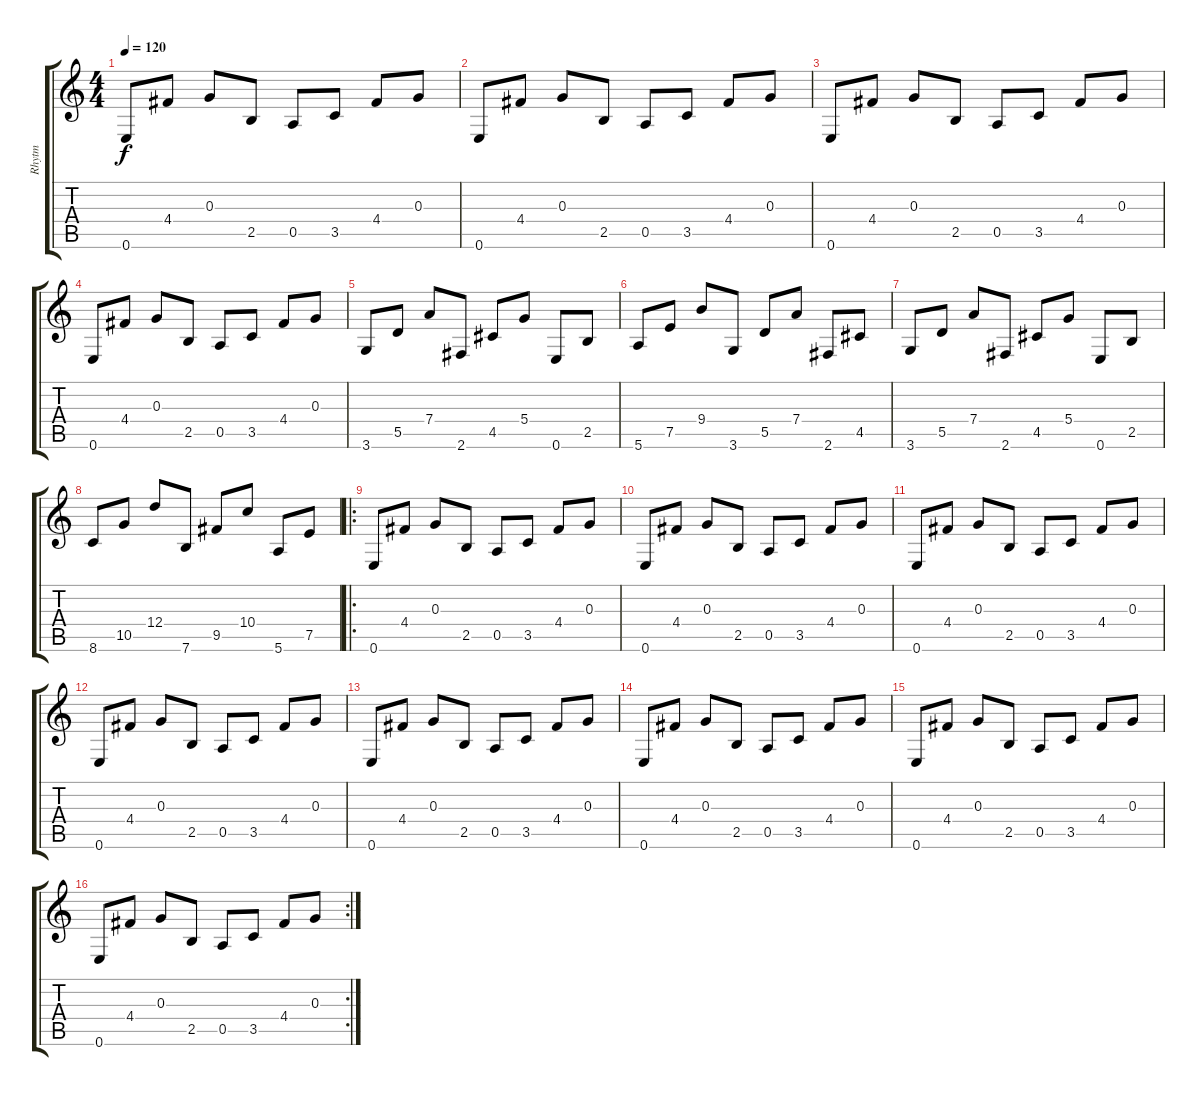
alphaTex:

\track ("Rhytm" "Rhytm") {instrument acousticguitarsteel}
\staff {score tabs}
\tuning (E4 B3 G3 D3 A2 E2) {hide}
\ts (4 4)
\tempo 120
\clef g2
\ks c
0.6.8{dy f} 4.4.8 0.3.8 2.5.8 0.5.8 3.5.8 4.4.8 0.3.8 |
0.6.8 4.4.8 0.3.8 2.5.8 0.5.8 3.5.8 4.4.8 0.3.8 |
0.6.8 4.4.8 0.3.8 2.5.8 0.5.8 3.5.8 4.4.8 0.3.8 |
0.6.8 4.4.8 0.3.8 2.5.8 0.5.8 3.5.8 4.4.8 0.3.8 |
3.6.8 5.5.8 7.4.8 2.6.8 4.5.8 5.4.8 0.6.8 2.5.8 |
5.6.8 7.5.8 9.4.8 3.6.8 5.5.8 7.4.8 2.6.8 4.5.8 |
3.6.8 5.5.8 7.4.8 2.6.8 4.5.8 5.4.8 0.6.8 2.5.8 |
8.6.8 10.5.8 12.4.8 7.6.8 9.5.8 10.4.8 5.6.8 7.5.8 |
\ro
0.6.8 4.4.8 0.3.8 2.5.8 0.5.8 3.5.8 4.4.8 0.3.8 |
0.6.8 4.4.8 0.3.8 2.5.8 0.5.8 3.5.8 4.4.8 0.3.8 |
0.6.8 4.4.8 0.3.8 2.5.8 0.5.8 3.5.8 4.4.8 0.3.8 |
0.6.8 4.4.8 0.3.8 2.5.8 0.5.8 3.5.8 4.4.8 0.3.8 |
0.6.8 4.4.8 0.3.8 2.5.8 0.5.8 3.5.8 4.4.8 0.3.8 |
0.6.8 4.4.8 0.3.8 2.5.8 0.5.8 3.5.8 4.4.8 0.3.8 |
0.6.8 4.4.8 0.3.8 2.5.8 0.5.8 3.5.8 4.4.8 0.3.8 |
\rc 2
0.6.8 4.4.8 0.3.8 2.5.8 0.5.8 3.5.8 4.4.8 0.3.8
